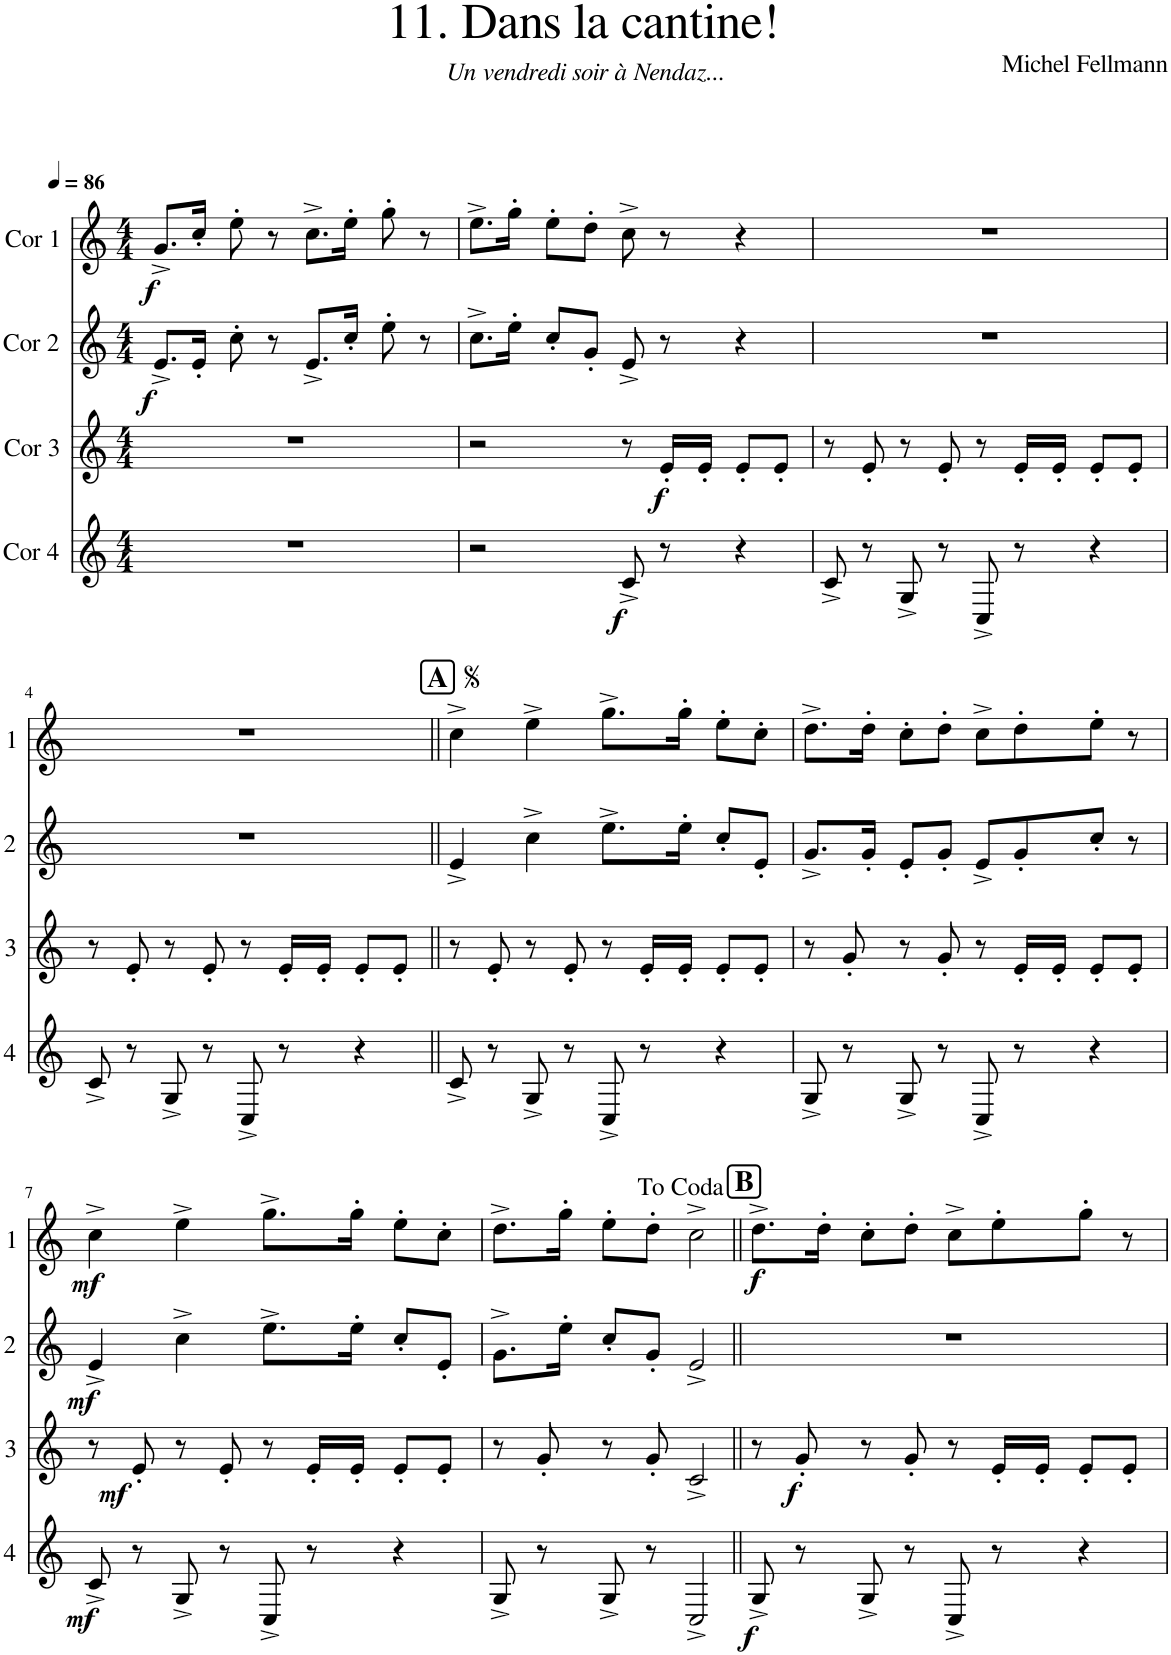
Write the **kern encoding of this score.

**kern	**dynam	**kern	**dynam	**kern	**dynam	**kern	**dynam
*part4	*part4	*part3	*part3	*part2	*part2	*part1	*part1
*staff4	*staff4	*staff3	*staff3	*staff2	*staff2	*staff1	*staff1
*I"Cor 4	*	*I"Cor 3	*	*I"Cor 2	*	*I"Cor 1	*
*clefG2	*	*clefG2	*	*clefG2	*	*clefG2	*
*Trd4c7	*	*Trd4c7	*	*Trd4c7	*	*Trd4c7	*
*k[]	*	*k[]	*	*k[]	*	*k[]	*
*M4/4	*	*M4/4	*	*M4/4	*	*M4/4	*
*MM86	*	*MM86	*	*MM86	*	*MM86	*
=1	=1	=1	=1	=1	=1	=1	=1
!	!	!	!	!	!LO:DY:b	!	!LO:DY:b
1r	.	1r	.	8.e^/L	f	8.g^/L	f
.	.	.	.	16e'/Jk	.	16cc'/Jk	.
.	.	.	.	8cc'\	.	8ee'\	.
.	.	.	.	8r	.	8r	.
.	.	.	.	8.e^/L	.	8.cc^\L	.
.	.	.	.	16cc'/Jk	.	16ee'\Jk	.
.	.	.	.	8ee'\	.	8gg'\	.
.	.	.	.	8r	.	8r	.
=2	=2	=2	=2	=2	=2	=2	=2
2r	.	2r	.	8.cc^\L	.	8.ee^\L	.
.	.	.	.	16ee'\Jk	.	16gg'\Jk	.
.	.	.	.	8cc'/L	.	8ee'\L	.
.	.	.	.	8g'/J	.	8dd'\J	.
!	!LO:DY:b	!	!	!	!	!	!
8c^/	f	8r	.	8e^/	.	8cc^\	.
!	!	!	!LO:DY:b	!	!	!	!
8r	.	16e'/LL	f	8r	.	8r	.
.	.	16e'/JJ	.	.	.	.	.
4r	.	8e'/L	.	4r	.	4r	.
.	.	8e'/J	.	.	.	.	.
=3	=3	=3	=3	=3	=3	=3	=3
8c^/	.	8r	.	1r	.	1r	.
8r	.	8e'/	.	.	.	.	.
8G^/	.	8r	.	.	.	.	.
8r	.	8e'/	.	.	.	.	.
8C^/	.	8r	.	.	.	.	.
8r	.	16e'/LL	.	.	.	.	.
.	.	16e'/JJ	.	.	.	.	.
4r	.	8e'/L	.	.	.	.	.
.	.	8e'/J	.	.	.	.	.
!!LO:LB:g=z
=4	=4	=4	=4	=4	=4	=4	=4
8c^/	.	8r	.	1r	.	1r	.
8r	.	8e'/	.	.	.	.	.
8G^/	.	8r	.	.	.	.	.
8r	.	8e'/	.	.	.	.	.
8C^/	.	8r	.	.	.	.	.
8r	.	16e'/LL	.	.	.	.	.
.	.	16e'/JJ	.	.	.	.	.
4r	.	8e'/L	.	.	.	.	.
.	.	8e'/J	.	.	.	.	.
!!LO:REH:place=s1:a:B:cj:fs=14:t=A
=5||	=5||	=5||	=5||	=5||	=5||	=5||	=5||
8c^/	.	8r	.	4e^/	.	4cc^\	.
8r	.	8e'/	.	.	.	.	.
8G^/	.	8r	.	4cc^\	.	4ee^\	.
8r	.	8e'/	.	.	.	.	.
8C^/	.	8r	.	8.ee^\L	.	8.gg^\L	.
8r	.	16e'/LL	.	.	.	.	.
.	.	16e'/JJ	.	16ee'\Jk	.	16gg'\Jk	.
4r	.	8e'/L	.	8cc'/L	.	8ee'\L	.
.	.	8e'/J	.	8e'/J	.	8cc'\J	.
=6	=6	=6	=6	=6	=6	=6	=6
8G^/	.	8r	.	8.g^/L	.	8.dd^\L	.
8r	.	8g'/	.	.	.	.	.
.	.	.	.	16g'/Jk	.	16dd'\Jk	.
8G^/	.	8r	.	8e'/L	.	8cc'\L	.
8r	.	8g'/	.	8g'/J	.	8dd'\J	.
8C^/	.	8r	.	8e^/L	.	8cc^\L	.
8r	.	16e'/LL	.	8g'/	.	8dd'\	.
.	.	16e'/JJ	.	.	.	.	.
4r	.	8e'/L	.	8cc'/J	.	8ee'\J	.
.	.	8e'/J	.	8r	.	8r	.
!!LO:LB:g=z
=7	=7	=7	=7	=7	=7	=7	=7
!	!LO:DY:b	!	!LO:DY:b	!	!LO:DY:b	!	!LO:DY:b
8c^/	mf	8r	mf	4e^/	mf	4cc^\	mf
8r	.	8e'/	.	.	.	.	.
8G^/	.	8r	.	4cc^\	.	4ee^\	.
8r	.	8e'/	.	.	.	.	.
8C^/	.	8r	.	8.ee^\L	.	8.gg^\L	.
8r	.	16e'/LL	.	.	.	.	.
.	.	16e'/JJ	.	16ee'\Jk	.	16gg'\Jk	.
4r	.	8e'/L	.	8cc'/L	.	8ee'\L	.
.	.	8e'/J	.	8e'/J	.	8cc'\J	.
=8	=8	=8	=8	=8	=8	=8	=8
8G^/	.	8r	.	8.g^\L	.	8.dd^\L	.
8r	.	8g'/	.	.	.	.	.
.	.	.	.	16ee'\Jk	.	16gg'\Jk	.
8G^/	.	8r	.	8cc'/L	.	8ee'\L	.
8r	.	8g'/	.	8g'/J	.	8dd'\J	.
2C^/	.	2c^/	.	2e^/	.	2cc^\	.
!!LO:REH:place=s1:a:B:cj:fs=14:t=B
=9||	=9||	=9||	=9||	=9||	=9||	=9||	=9||
!	!LO:DY:b	!	!	!	!	!	!LO:DY:b
8G^/	f	8r	.	1r	.	8.dd^\L	f
!	!	!	!LO:DY:b	!	!	!	!
8r	.	8g'/	f	.	.	.	.
.	.	.	.	.	.	16dd'\Jk	.
8G^/	.	8r	.	.	.	8cc'\L	.
8r	.	8g'/	.	.	.	8dd'\J	.
8C^/	.	8r	.	.	.	8cc^\L	.
8r	.	16e'/LL	.	.	.	8ee'\	.
.	.	16e'/JJ	.	.	.	.	.
4r	.	8e'/L	.	.	.	8gg'\J	.
.	.	8e'/J	.	.	.	8r	.
=	=	=	=	=	=	=	=
*-	*-	*-	*-	*-	*-	*-	*-
